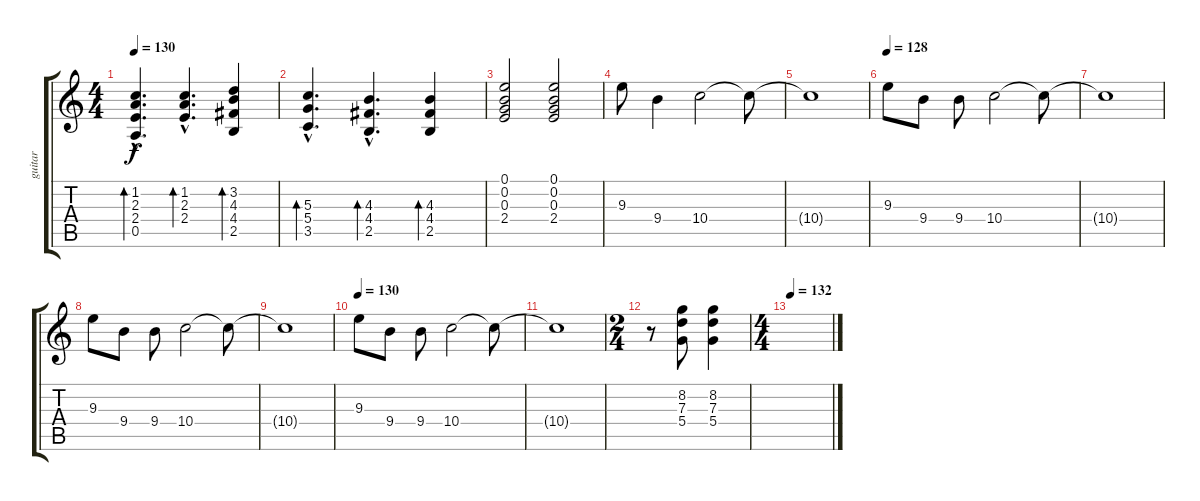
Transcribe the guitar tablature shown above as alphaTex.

\track ("guitar" "guitar") {instrument electricguitarclean}
\staff {score tabs}
\tuning (E4 B3 G3 D3 A2 E2) {hide}
\ts (4 4)
\tempo 130
\clef g2
\ks c
(1.2{hac} 2.3{hac} 2.4{hac} 0.5{hac}).4{d bd 60 dy f} (1.2{hac} 2.3{hac} 2.4{hac}).4{d bd 60} (3.2 4.3 4.4 2.5).4{bd 60} |
(5.3{hac} 5.4{hac} 3.5{hac}).4{d bd 60} (4.3{hac} 4.4{hac} 2.5{hac}).4{d bd 60} (4.3 4.4 2.5).4{bd 60} |
(0.1 0.2 0.3 2.4).2 (0.1 0.2 0.3 2.4).2 |
9.3.8 9.4.4 10.4.2 10.4{t}.8 |
10.4{t}.1 |
\tempo 128
9.3.8 9.4.8 9.4.8 10.4.2 10.4{t}.8 |
10.4{t}.1 |
9.3.8 9.4.8 9.4.8 10.4.2 10.4{t}.8 |
10.4{t}.1 |
\tempo 130
9.3.8 9.4.8 9.4.8 10.4.2 10.4{t}.8 |
10.4{t}.1 |
\ts (2 4)
r.8 (8.2 7.3 5.4).8 (8.2 7.3 5.4).4 |
\ts (4 4)
\tempo 132
